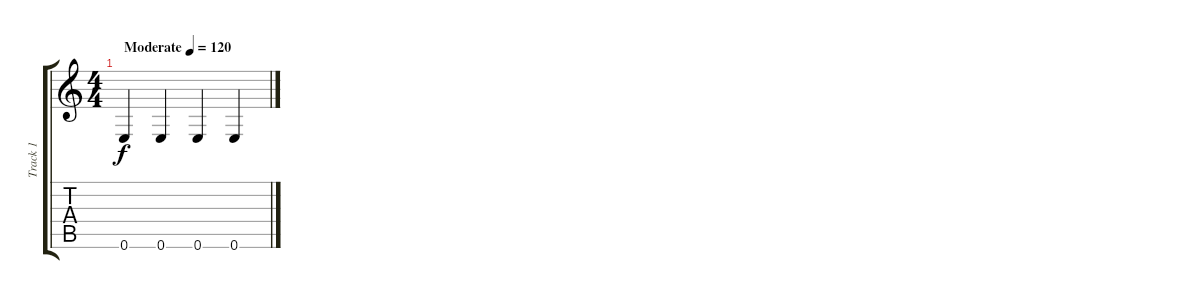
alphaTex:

\track ("Track 1" "Track 1") {instrument acousticguitarsteel}
\staff {score tabs}
\tuning (E4 B3 G3 D3 A2 E2) {hide}
\ts (4 4)
\tempo (120 "Moderate")
\clef g2
\ks c
0.6.4{dy f instrument acousticguitarsteel} 0.6.4 0.6.4 0.6.4
